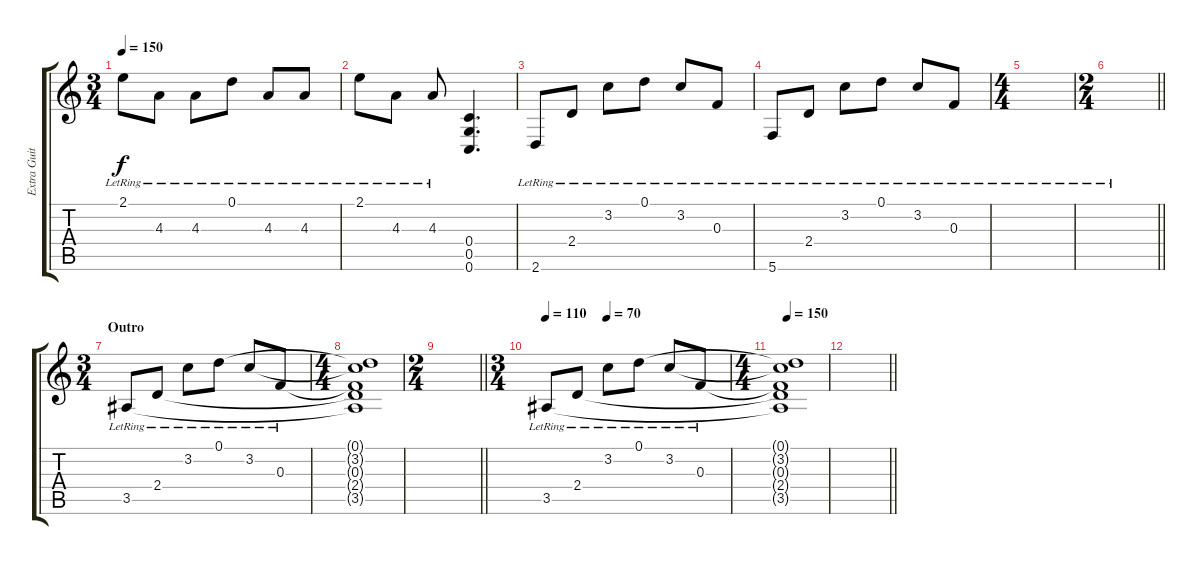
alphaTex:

\track ("Extra Guitar" "Extra Guit") {instrument overdrivenguitar}
\staff {score tabs}
\tuning (D4 A3 F3 C3 G2 C2) {hide}
\ts (3 4)
\tempo 150
\clef g2
\ks c
2.1{lr}.8{dy f} 4.3{lr}.8 4.3{lr}.8 0.1{lr}.8 4.3{lr}.8 4.3{lr}.8 |
2.1{lr}.8 4.3{lr}.8 4.3{lr}.8 (0.4 0.5 0.6).4{d volume 16 instrument overdrivenguitar} |
2.6{lr}.8{volume 4 balance 8 instrument overdrivenguitar} 2.4{lr}.8 3.2{lr}.8 0.1{lr}.8 3.2{lr}.8 0.3{lr}.8 |
5.6{lr}.8 2.4{lr}.8 3.2{lr}.8 0.1{lr}.8 3.2{lr}.8 0.3{lr}.8 |
\ts (4 4)
|
\ts (2 4)
\barLineRight lightlight
|
\ts (3 4)
\section ("" "Outro")
3.5{lr}.8{volume 4 instrument electricguitarclean} 2.4{lr}.8 3.2{lr}.8 0.1{lr}.8 3.2{lr}.8 0.3{lr}.8 |
\ts (4 4)
(0.1{t} 3.2{t} 0.3{t} 2.4{t} 3.5{t}).1 |
\ts (2 4)
\barLineRight lightlight
|
\ts (3 4)
\tempo 110
\tempo (70 0.3333333333333333)
3.5{lr}.8{volume 4 instrument electricguitarclean} 2.4{lr}.8 3.2{lr}.8 0.1{lr}.8 3.2{lr}.8 0.3{lr}.8 |
\ts (4 4)
\tempo 150
(0.1{t} 3.2{t} 0.3{t} 2.4{t} 3.5{t}).1 |
\barLineRight lightlight
